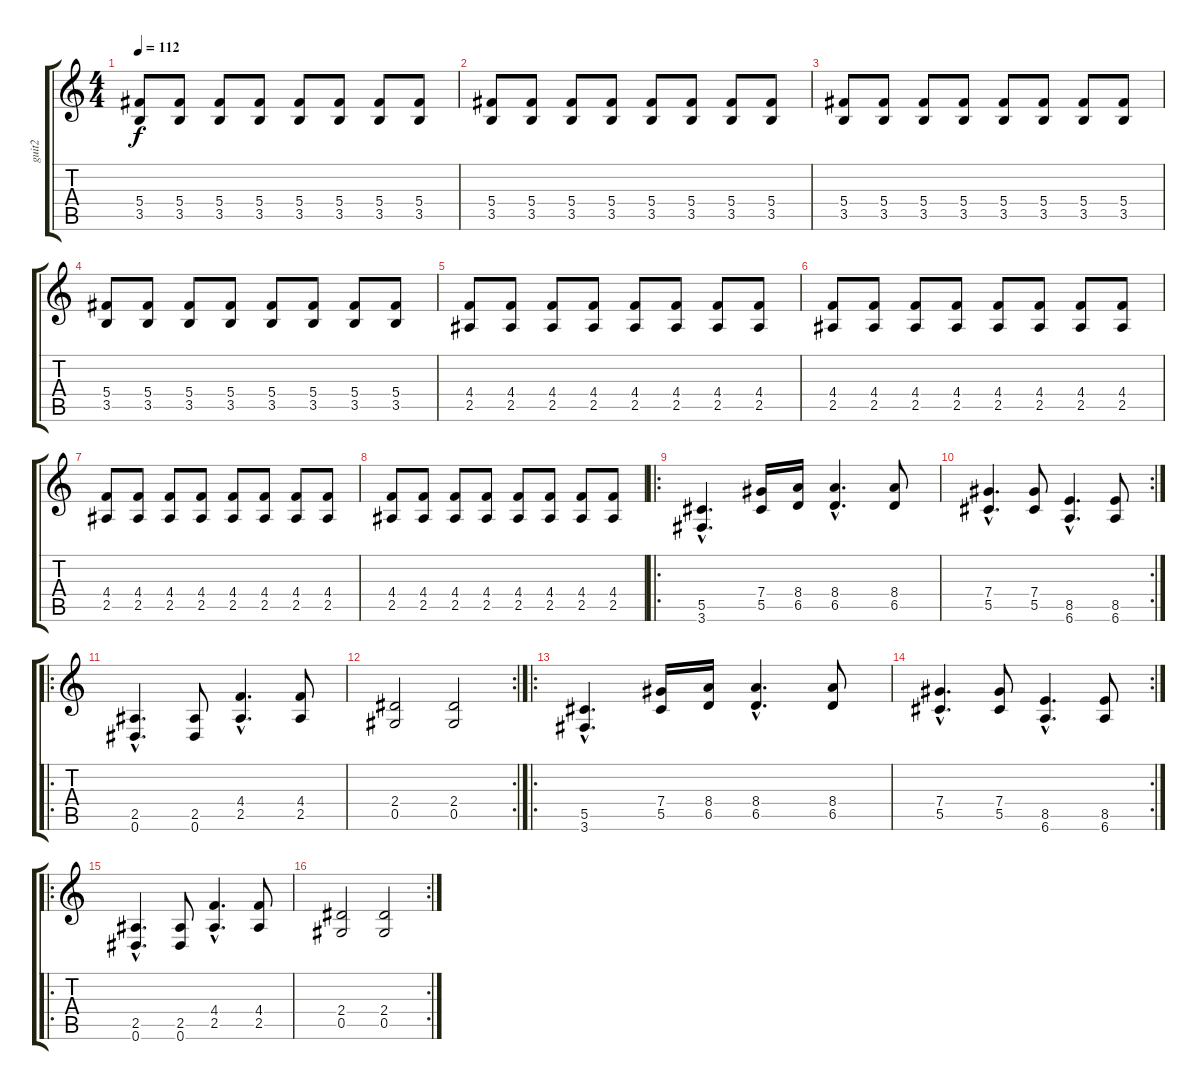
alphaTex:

\track ("guit2" "guit2") {instrument distortionguitar}
\staff {score tabs}
\tuning (Eb4 Bb3 Gb3 Db3 Ab2 Eb2) {hide}
\ts (4 4)
\tempo 112
\clef g2
\ks c
(5.4 3.5).8{dy f} (5.4 3.5).8 (5.4 3.5).8 (5.4 3.5).8 (5.4 3.5).8 (5.4 3.5).8 (5.4 3.5).8 (5.4 3.5).8 |
(5.4 3.5).8 (5.4 3.5).8 (5.4 3.5).8 (5.4 3.5).8 (5.4 3.5).8 (5.4 3.5).8 (5.4 3.5).8 (5.4 3.5).8 |
(5.4 3.5).8 (5.4 3.5).8 (5.4 3.5).8 (5.4 3.5).8 (5.4 3.5).8 (5.4 3.5).8 (5.4 3.5).8 (5.4 3.5).8 |
(5.4 3.5).8 (5.4 3.5).8 (5.4 3.5).8 (5.4 3.5).8 (5.4 3.5).8 (5.4 3.5).8 (5.4 3.5).8 (5.4 3.5).8 |
(4.4 2.5).8 (4.4 2.5).8 (4.4 2.5).8 (4.4 2.5).8 (4.4 2.5).8 (4.4 2.5).8 (4.4 2.5).8 (4.4 2.5).8 |
(4.4 2.5).8 (4.4 2.5).8 (4.4 2.5).8 (4.4 2.5).8 (4.4 2.5).8 (4.4 2.5).8 (4.4 2.5).8 (4.4 2.5).8 |
(4.4 2.5).8 (4.4 2.5).8 (4.4 2.5).8 (4.4 2.5).8 (4.4 2.5).8 (4.4 2.5).8 (4.4 2.5).8 (4.4 2.5).8 |
(4.4 2.5).8 (4.4 2.5).8 (4.4 2.5).8 (4.4 2.5).8 (4.4 2.5).8 (4.4 2.5).8 (4.4 2.5).8 (4.4 2.5).8 |
\ro
(5.5{hac} 3.6{hac}).4{d} (7.4 5.5).16 (8.4 6.5).16 (8.4{hac} 6.5{hac}).4{d} (8.4 6.5).8 |
\rc 2
(7.4{hac} 5.5{hac}).4{d} (7.4 5.5).8 (8.5{hac} 6.6{hac}).4{d} (8.5 6.6).8 |
\ro
(2.5{hac} 0.6{hac}).4{d} (2.5 0.6).8 (4.4{hac} 2.5{hac}).4{d} (4.4 2.5).8 |
\rc 2
(2.4 0.5).2 (2.4 0.5).2 |
\ro
(5.5{hac} 3.6{hac}).4{d} (7.4 5.5).16 (8.4 6.5).16 (8.4{hac} 6.5{hac}).4{d} (8.4 6.5).8 |
\rc 2
(7.4{hac} 5.5{hac}).4{d} (7.4 5.5).8 (8.5{hac} 6.6{hac}).4{d} (8.5 6.6).8 |
\ro
(2.5{hac} 0.6{hac}).4{d} (2.5 0.6).8 (4.4{hac} 2.5{hac}).4{d} (4.4 2.5).8 |
\rc 2
(2.4 0.5).2 (2.4 0.5).2
